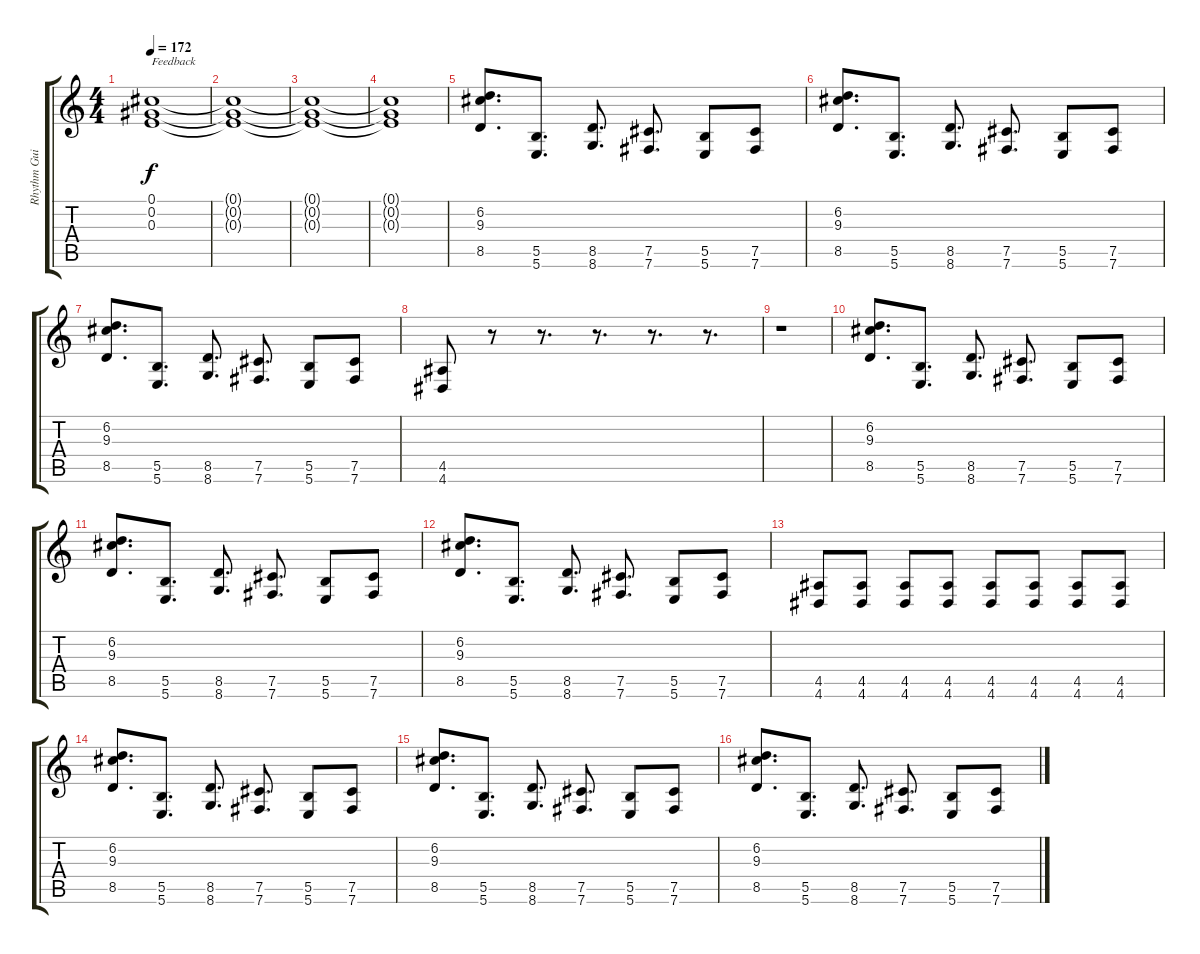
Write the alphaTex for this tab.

\track ("Rhythm Guitar 1" "Rhythm Gui") {instrument distortionguitar}
\staff {score tabs}
\tuning (Db4 Ab3 E3 B2 Gb2 B1) {hide}
\ts (4 4)
\tempo 172
\clef g2
\ks c
(0.1 0.2 0.3).1{txt "Feedback" dy f instrument distortionguitar} |
(0.1{t} 0.2{t} 0.3{t}).1 |
(0.1{t} 0.2{t} 0.3{t}).1 |
(0.1{t} 0.2{t} 0.3{t}).1 |
(6.2 9.3 8.5).8{d} (5.5 5.6).8{d} (8.5 8.6).8{d} (7.5 7.6).8{d} (5.5 5.6).8 (7.5 7.6).8 |
(6.2 9.3 8.5).8{d} (5.5 5.6).8{d} (8.5 8.6).8{d} (7.5 7.6).8{d} (5.5 5.6).8 (7.5 7.6).8 |
(6.2 9.3 8.5).8{d} (5.5 5.6).8{d} (8.5 8.6).8{d} (7.5 7.6).8{d} (5.5 5.6).8 (7.5 7.6).8 |
(4.5 4.6).8 r.8 r.8{d} r.8{d} r.8{d} r.8{d} |
r.1 |
(6.2 9.3 8.5).8{d} (5.5 5.6).8{d} (8.5 8.6).8{d} (7.5 7.6).8{d} (5.5 5.6).8 (7.5 7.6).8 |
(6.2 9.3 8.5).8{d} (5.5 5.6).8{d} (8.5 8.6).8{d} (7.5 7.6).8{d} (5.5 5.6).8 (7.5 7.6).8 |
(6.2 9.3 8.5).8{d} (5.5 5.6).8{d} (8.5 8.6).8{d} (7.5 7.6).8{d} (5.5 5.6).8 (7.5 7.6).8 |
(4.5 4.6).8 (4.5 4.6).8 (4.5 4.6).8 (4.5 4.6).8 (4.5 4.6).8 (4.5 4.6).8 (4.5 4.6).8 (4.5 4.6).8 |
(6.2 9.3 8.5).8{d} (5.5 5.6).8{d} (8.5 8.6).8{d} (7.5 7.6).8{d} (5.5 5.6).8 (7.5 7.6).8 |
(6.2 9.3 8.5).8{d} (5.5 5.6).8{d} (8.5 8.6).8{d} (7.5 7.6).8{d} (5.5 5.6).8 (7.5 7.6).8 |
(6.2 9.3 8.5).8{d} (5.5 5.6).8{d} (8.5 8.6).8{d} (7.5 7.6).8{d} (5.5 5.6).8 (7.5 7.6).8
